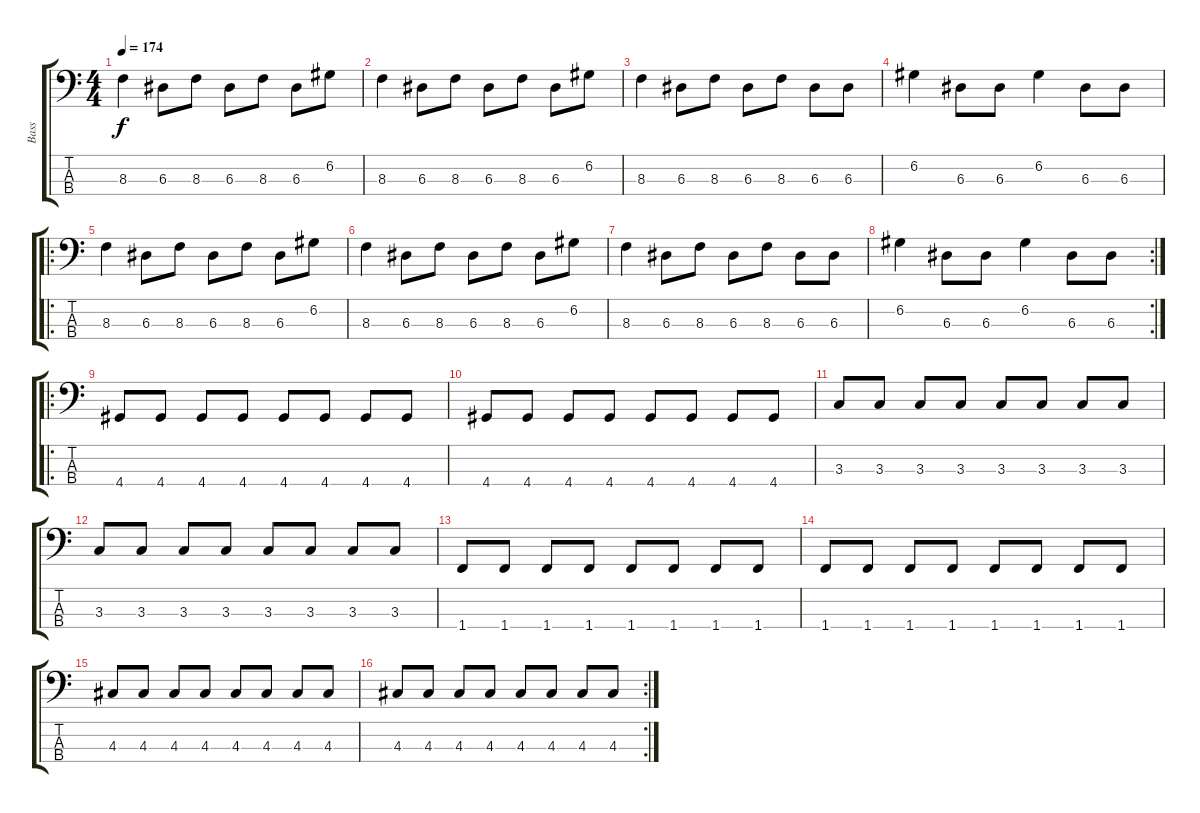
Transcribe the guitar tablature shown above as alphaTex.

\track ("Bass" "Bass") {instrument electricbassfinger}
\staff {score tabs}
\tuning (G2 D2 A1 E1) {hide}
\ts (4 4)
\tempo 174
\clef f4
\ks c
8.3.4{dy f} 6.3.8 8.3.8 6.3.8 8.3.8 6.3.8 6.2.8 |
8.3.4 6.3.8 8.3.8 6.3.8 8.3.8 6.3.8 6.2.8 |
8.3.4 6.3.8 8.3.8 6.3.8 8.3.8 6.3.8 6.3.8 |
6.2.4 6.3.8 6.3.8 6.2.4 6.3.8 6.3.8 |
\ro
8.3.4 6.3.8 8.3.8 6.3.8 8.3.8 6.3.8 6.2.8 |
8.3.4 6.3.8 8.3.8 6.3.8 8.3.8 6.3.8 6.2.8 |
8.3.4 6.3.8 8.3.8 6.3.8 8.3.8 6.3.8 6.3.8 |
\rc 2
6.2.4 6.3.8 6.3.8 6.2.4 6.3.8 6.3.8 |
\ro
4.4.8 4.4.8 4.4.8 4.4.8 4.4.8 4.4.8 4.4.8 4.4.8 |
4.4.8 4.4.8 4.4.8 4.4.8 4.4.8 4.4.8 4.4.8 4.4.8 |
3.3.8 3.3.8 3.3.8 3.3.8 3.3.8 3.3.8 3.3.8 3.3.8 |
3.3.8 3.3.8 3.3.8 3.3.8 3.3.8 3.3.8 3.3.8 3.3.8 |
1.4.8 1.4.8 1.4.8 1.4.8 1.4.8 1.4.8 1.4.8 1.4.8 |
1.4.8 1.4.8 1.4.8 1.4.8 1.4.8 1.4.8 1.4.8 1.4.8 |
4.3.8 4.3.8 4.3.8 4.3.8 4.3.8 4.3.8 4.3.8 4.3.8 |
\rc 2
4.3.8 4.3.8 4.3.8 4.3.8 4.3.8 4.3.8 4.3.8 4.3.8
